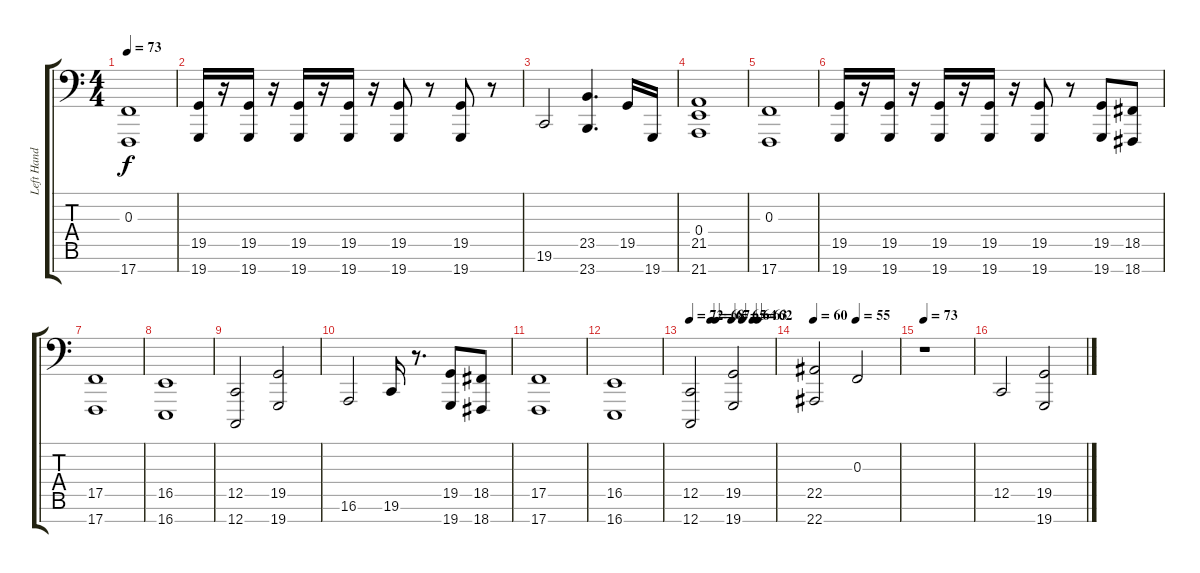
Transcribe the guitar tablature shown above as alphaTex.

\track ("Left Hand" "Left Hand") {instrument acousticgrandpiano}
\staff {score tabs}
\tuning (C4 D3 F2 E2 C1 F0 C0) {hide}
\ts (4 4)
\tempo 73
\clef f4
\ks c
(0.3 17.7).1{dy f} |
(19.5 19.7).16 r.16 (19.5 19.7).16 r.16 (19.5 19.7).16 r.16 (19.5 19.7).16 r.16 (19.5 19.7).8 r.8 (19.5 19.7).8 r.8 |
19.6.2 (23.5 23.7).4{d} 19.5.16 19.7.16 |
(0.4 21.5 21.7).1 |
(0.3 17.7).1 |
(19.5 19.7).16 r.16 (19.5 19.7).16 r.16 (19.5 19.7).16 r.16 (19.5 19.7).16 r.16 (19.5 19.7).8 r.8 (19.5 19.7).8 (18.5 18.7).8 |
(17.5 17.7).1 |
(16.5 16.7).1 |
(12.5 12.7).2 (19.5 19.7).2 |
16.6.2 19.6.16 r.8{d} (19.5 19.7).8 (18.5 18.7).8 |
(17.5 17.7).1 |
(16.5 16.7).1 |
\tempo 72
\tempo (65 0.5)
\tempo (68 0.25)
\tempo (67 0.3125)
\tempo (64 0.625)
\tempo (63 0.75)
\tempo (62 0.8125)
(12.5 12.7).2 (19.5 19.7).2 |
\tempo 60
\tempo (55 0.5)
(22.5 22.7).2 0.3.2 |
\tempo 73
r.1 |
12.5.2 (19.5 19.7).2
